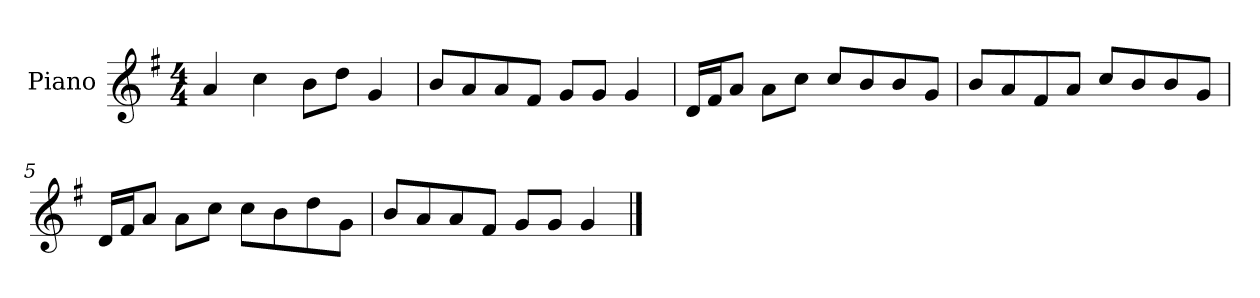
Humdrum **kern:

**kern
*part1
*staff1
*I"Piano
*I'P-no
*clefG2
*k[f#]
*M4/4
*MM90
=1
4a/
4cc\
8b\L
8dd\J
4g/
=2
8b/L
8a/
8a/
8f#/J
8g/L
8g/J
4g/
=3
16d/LL
16f#/J
8a/J
8a\L
8cc\J
8cc/L
8b/
8b/
8g/J
=4
8b/L
8a/
8f#/
8a/J
8cc/L
8b/
8b/
8g/J
=5
16d/LL
16f#/J
8a/J
8a\L
8cc\J
8cc\L
8b\
8dd\
8g\J
!!LO:LB:g=z
=6
8b/L
8a/
8a/
8f#/J
8g/L
8g/J
4g/
==
*-
